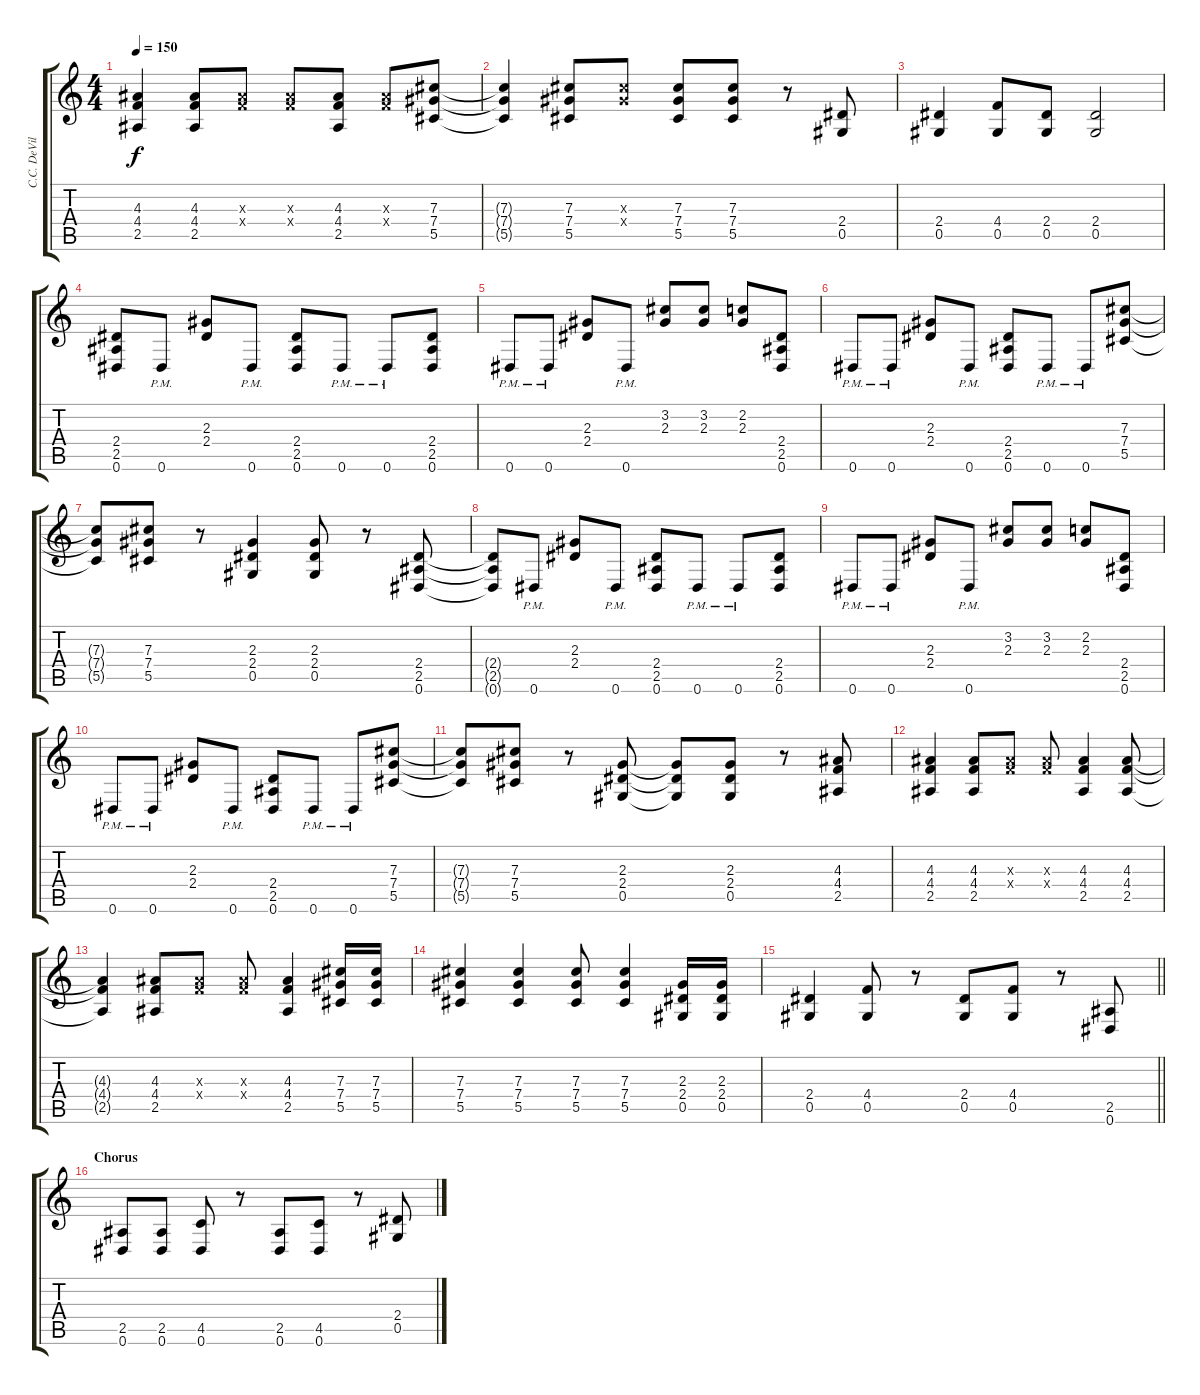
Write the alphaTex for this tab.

\track ("C.C. DeVille - Rhytm" "C.C. DeVil") {instrument overdrivenguitar}
\staff {score tabs}
\tuning (Eb4 Bb3 Gb3 Db3 Ab2 Eb2) {hide}
\ts (4 4)
\tempo 150
\clef g2
\ks c
(4.3{t} 4.4{t} 2.5{t}).4{dy f} (4.3 4.4 2.5).8 (4.3{x} 4.4{x}).8 (4.3{x} 4.4{x}).8 (4.3 4.4 2.5).8 (4.3{x} 4.4{x}).8 (7.3 7.4 5.5).8 |
(7.3{t} 7.4{t} 5.5{t}).4 (7.3 7.4 5.5).8 (7.3{x} 7.4{x}).8 (7.3 7.4 5.5).8 (7.3 7.4 5.5).8 r.8 (2.4 0.5).8 |
(2.4 0.5).4 (4.4 0.5).8 (2.4 0.5).8 (2.4 0.5).2 |
(2.4 2.5 0.6).8 0.6{pm}.8 (2.3 2.4).8 0.6{pm}.8 (2.4 2.5 0.6).8 0.6{pm}.8 0.6{pm}.8 (2.4 2.5 0.6).8 |
0.6{pm}.8 0.6{pm}.8 (2.3 2.4).8 0.6{pm}.8 (3.2 2.3).8 (3.2 2.3).8 (2.2 2.3).8 (2.4 2.5 0.6).8 |
0.6{pm}.8 0.6{pm}.8 (2.3 2.4).8 0.6{pm}.8 (2.4 2.5 0.6).8 0.6{pm}.8 0.6{pm}.8 (7.3 7.4 5.5).8 |
(7.3{t} 7.4{t} 5.5{t}).8 (7.3 7.4 5.5).8 r.8 (2.3 2.4 0.5).4 (2.3 2.4 0.5).8 r.8 (2.4 2.5 0.6).8 |
(2.4{t} 2.5{t} 0.6{t}).8 0.6{pm}.8 (2.3 2.4).8 0.6{pm}.8 (2.4 2.5 0.6).8 0.6{pm}.8 0.6{pm}.8 (2.4 2.5 0.6).8 |
0.6{pm}.8 0.6{pm}.8 (2.3 2.4).8 0.6{pm}.8 (3.2 2.3).8 (3.2 2.3).8 (2.2 2.3).8 (2.4 2.5 0.6).8 |
0.6{pm}.8 0.6{pm}.8 (2.3 2.4).8 0.6{pm}.8 (2.4 2.5 0.6).8 0.6{pm}.8 0.6{pm}.8 (7.3 7.4 5.5).8 |
(7.3{t} 7.4{t} 5.5{t}).8 (7.3 7.4 5.5).8 r.8 (2.3 2.4 0.5).8 (2.3{t} 2.4{t} 0.5{t}).8 (2.3 2.4 0.5).8 r.8 (4.3 4.4 2.5).8 |
(4.3 4.4 2.5).4 (4.3 4.4 2.5).8 (4.3{x} 4.4{x}).8 (4.3{x} 4.4{x}).8 (4.3 4.4 2.5).4 (4.3 4.4 2.5).8 |
(4.3{t} 4.4{t} 2.5{t}).4 (4.3 4.4 2.5).8 (4.3{x} 4.4{x}).8 (4.3{x} 4.4{x}).8 (4.3 4.4 2.5).4 (7.3 7.4 5.5).16 (7.3 7.4 5.5).16 |
(7.3 7.4 5.5).4 (7.3 7.4 5.5).4 (7.3 7.4 5.5).8 (7.3 7.4 5.5).4 (2.3 2.4 0.5).16 (2.3 2.4 0.5).16 |
\barLineRight lightlight
(2.4 0.5).4 (4.4 0.5).8 r.8 (2.4 0.5).8 (4.4 0.5).8 r.8 (2.5 0.6).8 |
\section ("" "Chorus")
(2.5 0.6).8 (2.5 0.6).8 (4.5 0.6).8 r.8 (2.5 0.6).8 (4.5 0.6).8 r.8 (2.4 0.5).8
